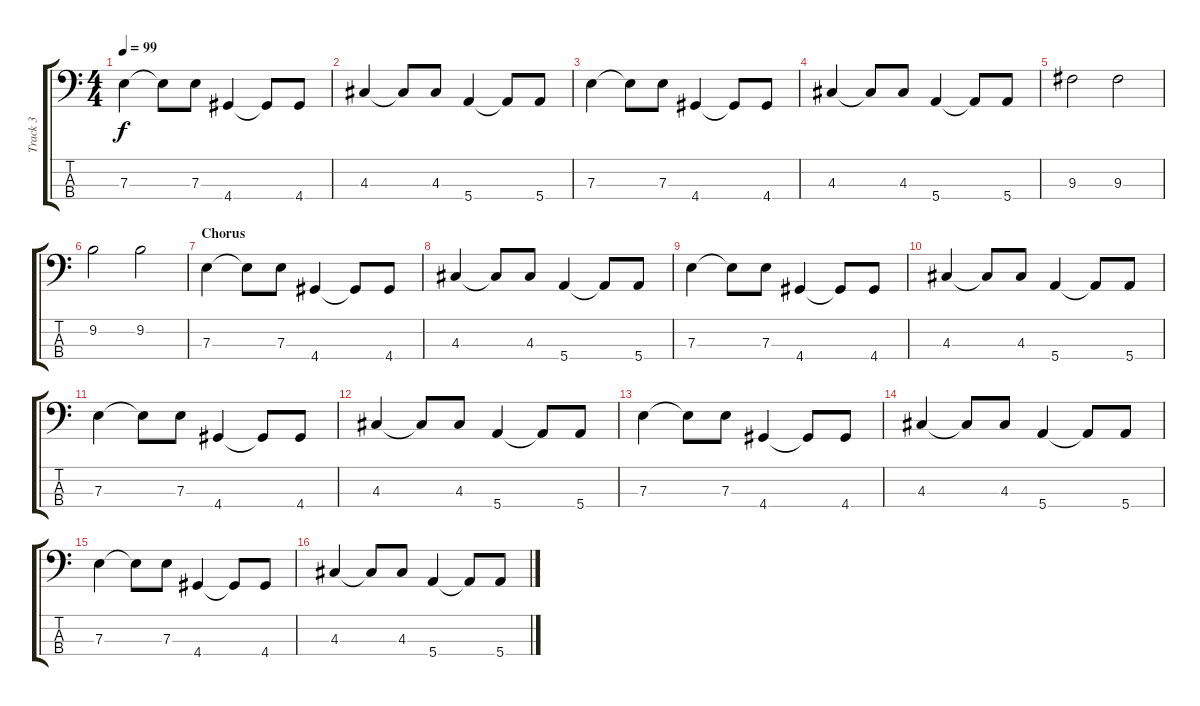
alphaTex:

\track ("Track 3" "Track 3") {instrument acousticbass}
\staff {score tabs}
\tuning (G2 D2 A1 E1) {hide}
\ts (4 4)
\tempo 99
\clef f4
\ks c
7.3.4{dy f} 7.3{t}.8 7.3.8 4.4.4 4.4{t}.8 4.4.8 |
4.3.4 4.3{t}.8 4.3.8 5.4.4 5.4{t}.8 5.4.8 |
7.3.4 7.3{t}.8 7.3.8 4.4.4 4.4{t}.8 4.4.8 |
4.3.4 4.3{t}.8 4.3.8 5.4.4 5.4{t}.8 5.4.8 |
9.3.2 9.3.2 |
9.2.2 9.2.2 |
\section ("" "Chorus")
7.3.4 7.3{t}.8 7.3.8 4.4.4 4.4{t}.8 4.4.8 |
4.3.4 4.3{t}.8 4.3.8 5.4.4 5.4{t}.8 5.4.8 |
7.3.4 7.3{t}.8 7.3.8 4.4.4 4.4{t}.8 4.4.8 |
4.3.4 4.3{t}.8 4.3.8 5.4.4 5.4{t}.8 5.4.8 |
7.3.4 7.3{t}.8 7.3.8 4.4.4 4.4{t}.8 4.4.8 |
4.3.4 4.3{t}.8 4.3.8 5.4.4 5.4{t}.8 5.4.8 |
7.3.4 7.3{t}.8 7.3.8 4.4.4 4.4{t}.8 4.4.8 |
4.3.4 4.3{t}.8 4.3.8 5.4.4 5.4{t}.8 5.4.8 |
7.3.4 7.3{t}.8 7.3.8 4.4.4 4.4{t}.8 4.4.8 |
4.3.4 4.3{t}.8 4.3.8 5.4.4 5.4{t}.8 5.4.8
